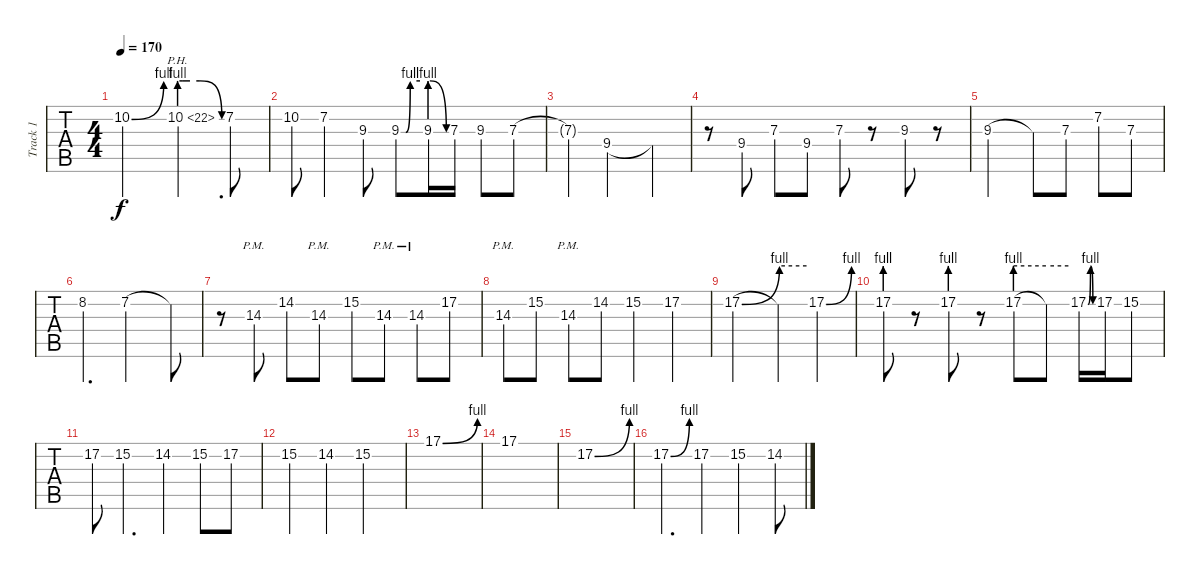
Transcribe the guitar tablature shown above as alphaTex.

\track ("Track 1" "Track 1") {instrument distortionguitar}
\staff {tabs}
\tuning (E4 B3 G3 D3 A2 E2) {hide}
\ts (4 4)
\tempo 170
\clef g2
\ks c
10.2{be (bend 0 0 60 4)}.2{dy f} 10.2{be (custom 0 4 5 4 15 4 29 4 60 0) ph 12}.4{d} 7.2.8 |
10.2.8 7.2.4 9.3.8 9.3{be (custom 0 0 15 0 29 4 60 4)}.8 9.3{be (prebendrelease 0 4 60 0)}.16 7.3.16 9.3.8 7.3.8 |
7.3{t}.4 9.4.2 9.4{t}.4 |
r.8 9.4.8 7.3.8 9.4.8 7.3.8 r.8 9.3.8 r.8 |
9.3.2 9.3{t}.8 7.3.8 7.2.8 7.3.8 |
8.2.4{d} 7.2.2 7.2{t}.8 |
r.8 14.3{pm}.8 14.2.8 14.3{pm}.8 15.2.8 14.3{pm}.8 14.3{pm}.8 17.2.8 |
14.3{pm}.8 15.2.8 14.3{pm}.8 14.2.8 15.2.4 17.2.4 |
17.2{be (bend 0 0 60 4)}.2 17.2{be (hold 0 4 60 4) t}.4 17.2{be (bend 0 0 60 4)}.4 |
17.2{be (prebend 0 4 60 4)}.8 r.8 17.2{be (prebend 0 4 60 4)}.8 r.8 17.2{be (prebend 0 4 60 4)}.8 17.2{be (hold 0 4 60 4) t}.8 17.2{be (bendrelease 0 0 15 4 15 4 60 0)}.16 17.2.16 15.2.8 |
17.2.8 15.2.4{d} 14.2.4 15.2.8 17.2.8 |
15.2.4 14.2.4 15.2.2 |
17.1{be (bend 0 0 60 4)}.1 |
17.1.1 |
17.2{be (bend 0 0 60 4)}.1 |
17.2{be (bend 0 0 60 4)}.4{d} 17.2.4 15.2.4 14.2.8
